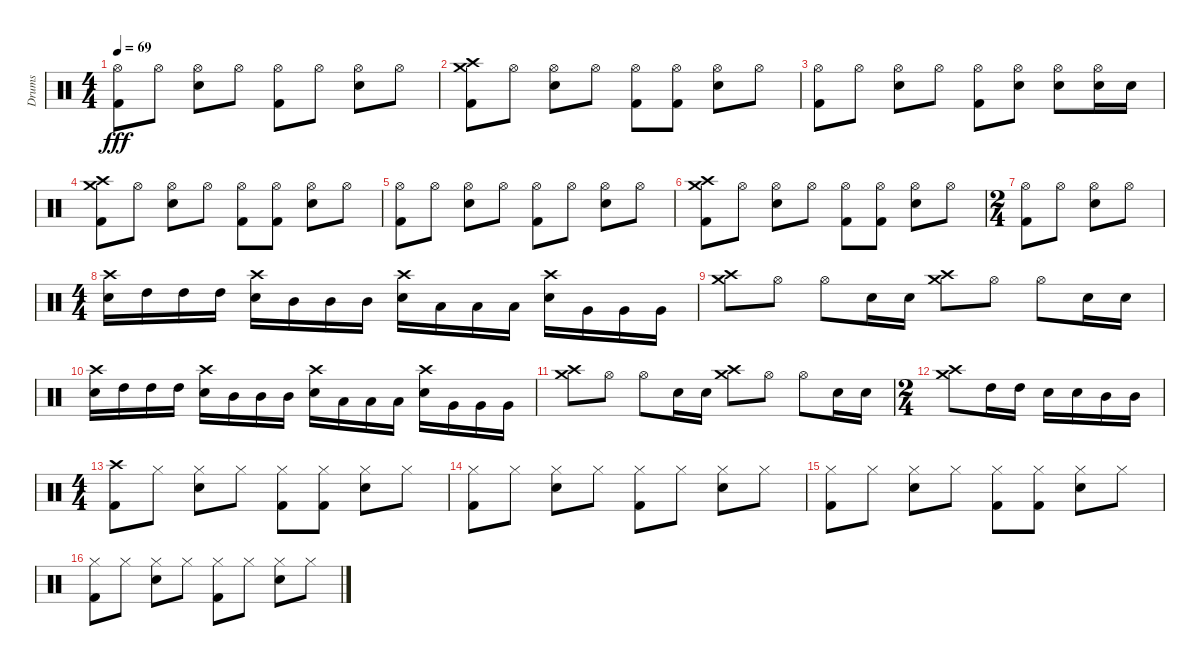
\track ("Drums" "Drums") {instrument percussion}
\staff {score}
\articulation defaults
\ts (4 4)
\tempo 69
\clef neutral
\ks c
("Hi-Hat (open)" "Kick (hit) 2").8{dy fff} "Hi-Hat (open)".8 ("Hi-Hat (open)" "Electric Snare (hit)").8 "Hi-Hat (open)".8 ("Hi-Hat (open)" "Kick (hit) 2").8 "Hi-Hat (open)".8 ("Hi-Hat (open)" "Electric Snare (hit)").8 "Hi-Hat (open)".8 |
("Crash high (hit)" "Crash medium (hit)" "Kick (hit) 2").8 "Hi-Hat (open)".8 ("Hi-Hat (open)" "Electric Snare (hit)").8 "Hi-Hat (open)".8 ("Hi-Hat (open)" "Kick (hit) 2").8 ("Hi-Hat (open)" "Kick (hit) 2").8 ("Hi-Hat (open)" "Electric Snare (hit)").8 "Hi-Hat (open)".8 |
("Hi-Hat (open)" "Kick (hit) 2").8 "Hi-Hat (open)".8 ("Hi-Hat (open)" "Electric Snare (hit)").8 "Hi-Hat (open)".8 ("Hi-Hat (open)" "Kick (hit) 2").8 ("Hi-Hat (open)" "Electric Snare (hit)").8 ("Hi-Hat (open)" "Electric Snare (hit)").8 ("Hi-Hat (open)" "Electric Snare (hit)").16 "Electric Snare (hit)".16 |
("Crash high (hit)" "Crash medium (hit)" "Kick (hit) 2").8 "Hi-Hat (open)".8 ("Hi-Hat (open)" "Electric Snare (hit)").8 "Hi-Hat (open)".8 ("Hi-Hat (open)" "Kick (hit) 2").8 ("Hi-Hat (open)" "Kick (hit) 2").8 ("Hi-Hat (open)" "Electric Snare (hit)").8 "Hi-Hat (open)".8 |
("Hi-Hat (open)" "Kick (hit) 2").8 "Hi-Hat (open)".8 ("Hi-Hat (open)" "Electric Snare (hit)").8 "Hi-Hat (open)".8 ("Hi-Hat (open)" "Kick (hit) 2").8 "Hi-Hat (open)".8 ("Hi-Hat (open)" "Electric Snare (hit)").8 "Hi-Hat (open)".8 |
("Crash high (hit)" "Crash medium (hit)" "Kick (hit) 2").8 "Hi-Hat (open)".8 ("Hi-Hat (open)" "Electric Snare (hit)").8 "Hi-Hat (open)".8 ("Hi-Hat (open)" "Kick (hit) 2").8 ("Hi-Hat (open)" "Kick (hit) 2").8 ("Hi-Hat (open)" "Electric Snare (hit)").8 "Hi-Hat (open)".8 |
\ts (2 4)
("Hi-Hat (open)" "Kick (hit) 2").8 "Hi-Hat (open)".8 ("Hi-Hat (open)" "Electric Snare (hit)").8 "Hi-Hat (open)".8 |
\ts (4 4)
("Crash high (hit)" "Electric Snare (hit)").16 "High Tom (hit)".16 "High Tom (hit)".16 "High Tom (hit)".16 ("Crash high (hit)" "Electric Snare (hit)").16 "Mid Tom (hit)".16 "Mid Tom (hit)".16 "Mid Tom (hit)".16 ("Crash high (hit)" "Electric Snare (hit)").16 "Low Tom (hit)".16 "Low Tom (hit)".16 "Low Tom (hit)".16 ("Crash high (hit)" "Electric Snare (hit)").16 "Very Low Tom (hit)".16 "Very Low Tom (hit)".16 "Very Low Tom (hit)".16 |
("Crash high (hit)" "Crash medium (hit)").8 "Hi-Hat (open)".8 "Hi-Hat (open)".8 "Electric Snare (hit)".16 "Electric Snare (hit)".16 ("Crash high (hit)" "Crash medium (hit)").8 "Hi-Hat (open)".8 "Hi-Hat (open)".8 "Electric Snare (hit)".16 "Electric Snare (hit)".16 |
("Crash high (hit)" "Electric Snare (hit)").16 "High Tom (hit)".16 "High Tom (hit)".16 "High Tom (hit)".16 ("Crash high (hit)" "Electric Snare (hit)").16 "Mid Tom (hit)".16 "Mid Tom (hit)".16 "Mid Tom (hit)".16 ("Crash high (hit)" "Electric Snare (hit)").16 "Low Tom (hit)".16 "Low Tom (hit)".16 "Low Tom (hit)".16 ("Crash high (hit)" "Electric Snare (hit)").16 "Very Low Tom (hit)".16 "Very Low Tom (hit)".16 "Very Low Tom (hit)".16 |
("Crash high (hit)" "Crash medium (hit)").8 "Hi-Hat (open)".8 "Hi-Hat (open)".8 "Electric Snare (hit)".16 "Electric Snare (hit)".16 ("Crash high (hit)" "Crash medium (hit)").8 "Hi-Hat (open)".8 "Hi-Hat (open)".8 "Electric Snare (hit)".16 "Electric Snare (hit)".16 |
\ts (2 4)
("Crash high (hit)" "Crash medium (hit)").8 "High Tom (hit)".16 "High Tom (hit)".16 "Electric Snare (hit)".16 "Electric Snare (hit)".16 "Mid Tom (hit)".16 "Mid Tom (hit)".16 |
\ts (4 4)
("Crash high (hit)" "Kick (hit) 2").8 "Hi-Hat (closed)".8 ("Hi-Hat (closed)" "Electric Snare (hit)").8 "Hi-Hat (closed)".8 ("Hi-Hat (closed)" "Kick (hit) 2").8 ("Hi-Hat (closed)" "Kick (hit) 2").8 ("Hi-Hat (closed)" "Electric Snare (hit)").8 "Hi-Hat (closed)".8 |
("Hi-Hat (closed)" "Kick (hit) 2").8 "Hi-Hat (closed)".8 ("Hi-Hat (closed)" "Electric Snare (hit)").8 "Hi-Hat (closed)".8 ("Hi-Hat (closed)" "Kick (hit) 2").8 "Hi-Hat (closed)".8 ("Hi-Hat (closed)" "Electric Snare (hit)").8 "Hi-Hat (closed)".8 |
("Hi-Hat (closed)" "Kick (hit) 2").8 "Hi-Hat (closed)".8 ("Hi-Hat (closed)" "Electric Snare (hit)").8 "Hi-Hat (closed)".8 ("Hi-Hat (closed)" "Kick (hit) 2").8 ("Hi-Hat (closed)" "Kick (hit) 2").8 ("Hi-Hat (closed)" "Electric Snare (hit)").8 "Hi-Hat (closed)".8 |
("Hi-Hat (closed)" "Kick (hit) 2").8 "Hi-Hat (closed)".8 ("Hi-Hat (closed)" "Electric Snare (hit)").8 "Hi-Hat (closed)".8 ("Hi-Hat (closed)" "Kick (hit) 2").8 "Hi-Hat (closed)".8 ("Hi-Hat (closed)" "Electric Snare (hit)").8 "Hi-Hat (closed)".8
